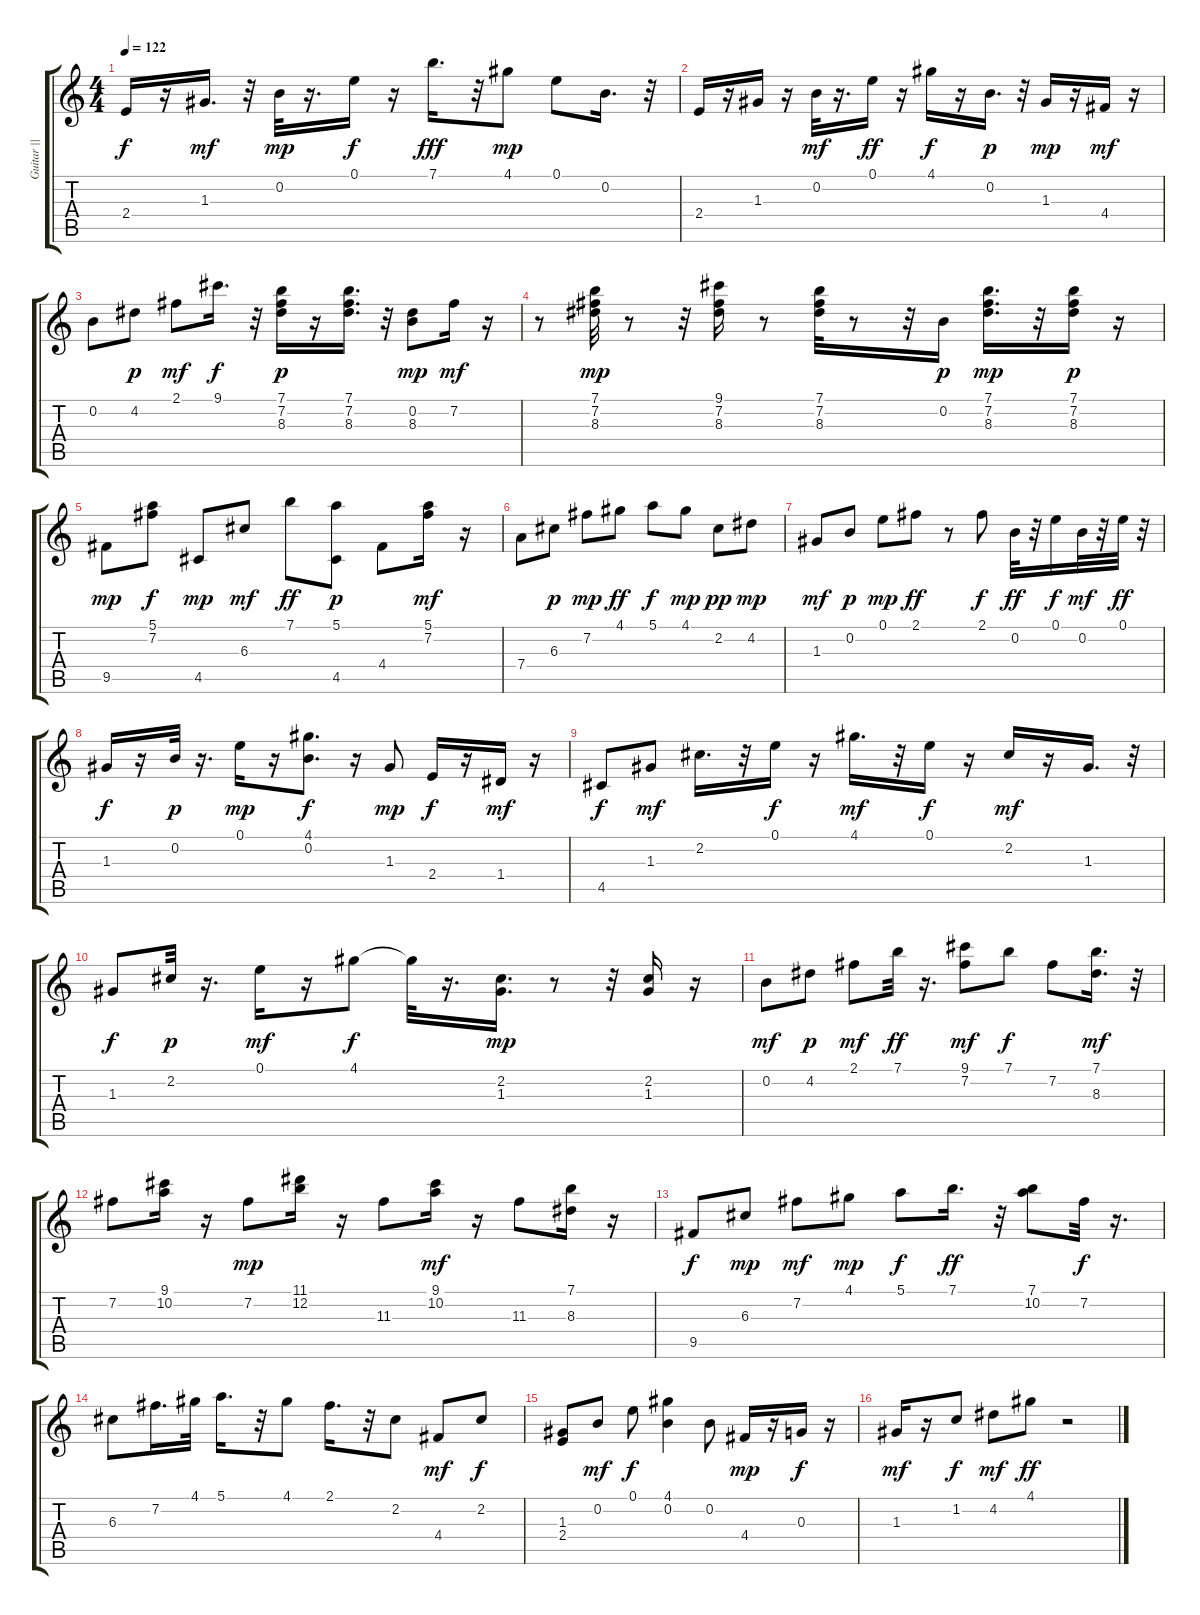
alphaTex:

\track ("Guitar ||" "Guitar ||") {instrument electricguitarclean}
\staff {score tabs}
\tuning (E4 B3 G3 D3 A2 E2) {hide}
\ts (4 4)
\tempo 122
\clef g2
\ks c
2.4.16{dy f} r.16 1.3.16{d dy mf} r.32 0.2.32{dy mp} r.16{d} 0.1.16{dy f} r.16 7.1.16{d dy fff} r.32 4.1.8{dy mp} 0.1.8 0.2.16{d} r.32 |
2.4.16 r.16 1.3.16 r.16 0.2.32{dy mf} r.16{d} 0.1.16{dy ff} r.16 4.1.16{dy f} r.16 0.2.16{d dy p} r.32 1.3.16{dy mp} r.16 4.4.16{dy mf} r.16 |
0.2.8 4.2.8{dy p} 2.1.8{dy mf} 9.1.16{d dy f} r.32 (7.1 7.2 8.3).16{dy p} r.16 (7.1 7.2 8.3).16{d} r.32 (0.2 8.3).8{dy mp} 7.2.16{dy mf} r.16 |
r.8 (7.1 7.2 8.3).32{dy mp} r.8 r.32 (9.1 7.2 8.3).16 r.8 (7.1 7.2 8.3).32 r.8 r.32 0.2.16{dy p} (7.1 7.2 8.3).16{d dy mp} r.32 (7.1 7.2 8.3).16{dy p} r.16 |
9.5.8{dy mp} (5.1 7.2).8{dy f} 4.5.8{dy mp} 6.3.8{dy mf} 7.1.8{dy ff} (5.1 4.5).8{dy p} 4.4.8 (5.1 7.2).16{dy mf} r.16 |
7.4.8 6.3.8{dy p} 7.2.8{dy mp} 4.1.8{dy ff} 5.1.8{dy f} 4.1.8{dy mp} 2.2.8{dy pp} 4.2.8{dy mp} |
1.3.8{dy mf} 0.2.8{dy p} 0.1.8{dy mp} 2.1.8{dy ff} r.8 2.1.8{dy f} 0.2.32{dy ff} r.32 0.1.16{dy f} 0.2.32{dy mf} r.32 0.1.32{dy ff} r.32 |
1.3.16{dy f} r.16 0.2.32{dy p} r.16{d} 0.1.16{dy mp} r.16 (4.1 0.2).8{d dy f} r.16 1.3.8{dy mp} 2.4.16{dy f} r.16 1.4.16{dy mf} r.16 |
4.5.8{dy f} 1.3.8{dy mf} 2.2.16{d} r.32 0.1.16{dy f} r.16 4.1.16{d dy mf} r.32 0.1.16{dy f} r.16 2.2.16{dy mf} r.16 1.3.16{d} r.32 |
1.3.8{dy f} 2.2.32{dy p} r.16{d} 0.1.16{dy mf} r.16 4.1.8{dy f} 4.1{t}.32 r.16{d} (2.2 1.3).16{d dy mp} r.8 r.32 (2.2 1.3).16 r.16 |
0.2.8{dy mf} 4.2.8{dy p} 2.1.8{dy mf} 7.1.32{dy ff} r.16{d} (9.1 7.2).8{dy mf} 7.1.8{dy f} 7.2.8 (7.1 8.3).16{d dy mf} r.32 |
7.2.8 (9.1 10.2).16 r.16 7.2.8{dy mp} (11.1 12.2).16 r.16 11.3.8 (9.1 10.2).16{dy mf} r.16 11.3.8 (7.1 8.3).16 r.16 |
9.5.8{dy f} 6.3.8{dy mp} 7.2.8{dy mf} 4.1.8{dy mp} 5.1.8{dy f} 7.1.16{d dy ff} r.32 (7.1 10.2).8 7.2.32{dy f} r.16{d} |
6.3.8 7.2.16{d} 4.1.32 5.1.16{d} r.32 4.1.8 2.1.16{d} r.32 2.2.8 4.4.8{dy mf} 2.2.8{dy f} |
(1.3 2.4).8 0.2.8{dy mf} 0.1.8{dy f} (4.1 0.2).4 0.2.8 4.4.16{dy mp} r.16 0.3.16{dy f} r.16 |
1.3.16{dy mf} r.16 1.2.8{dy f} 4.2.8{dy mf} 4.1.8{dy ff} r.2
